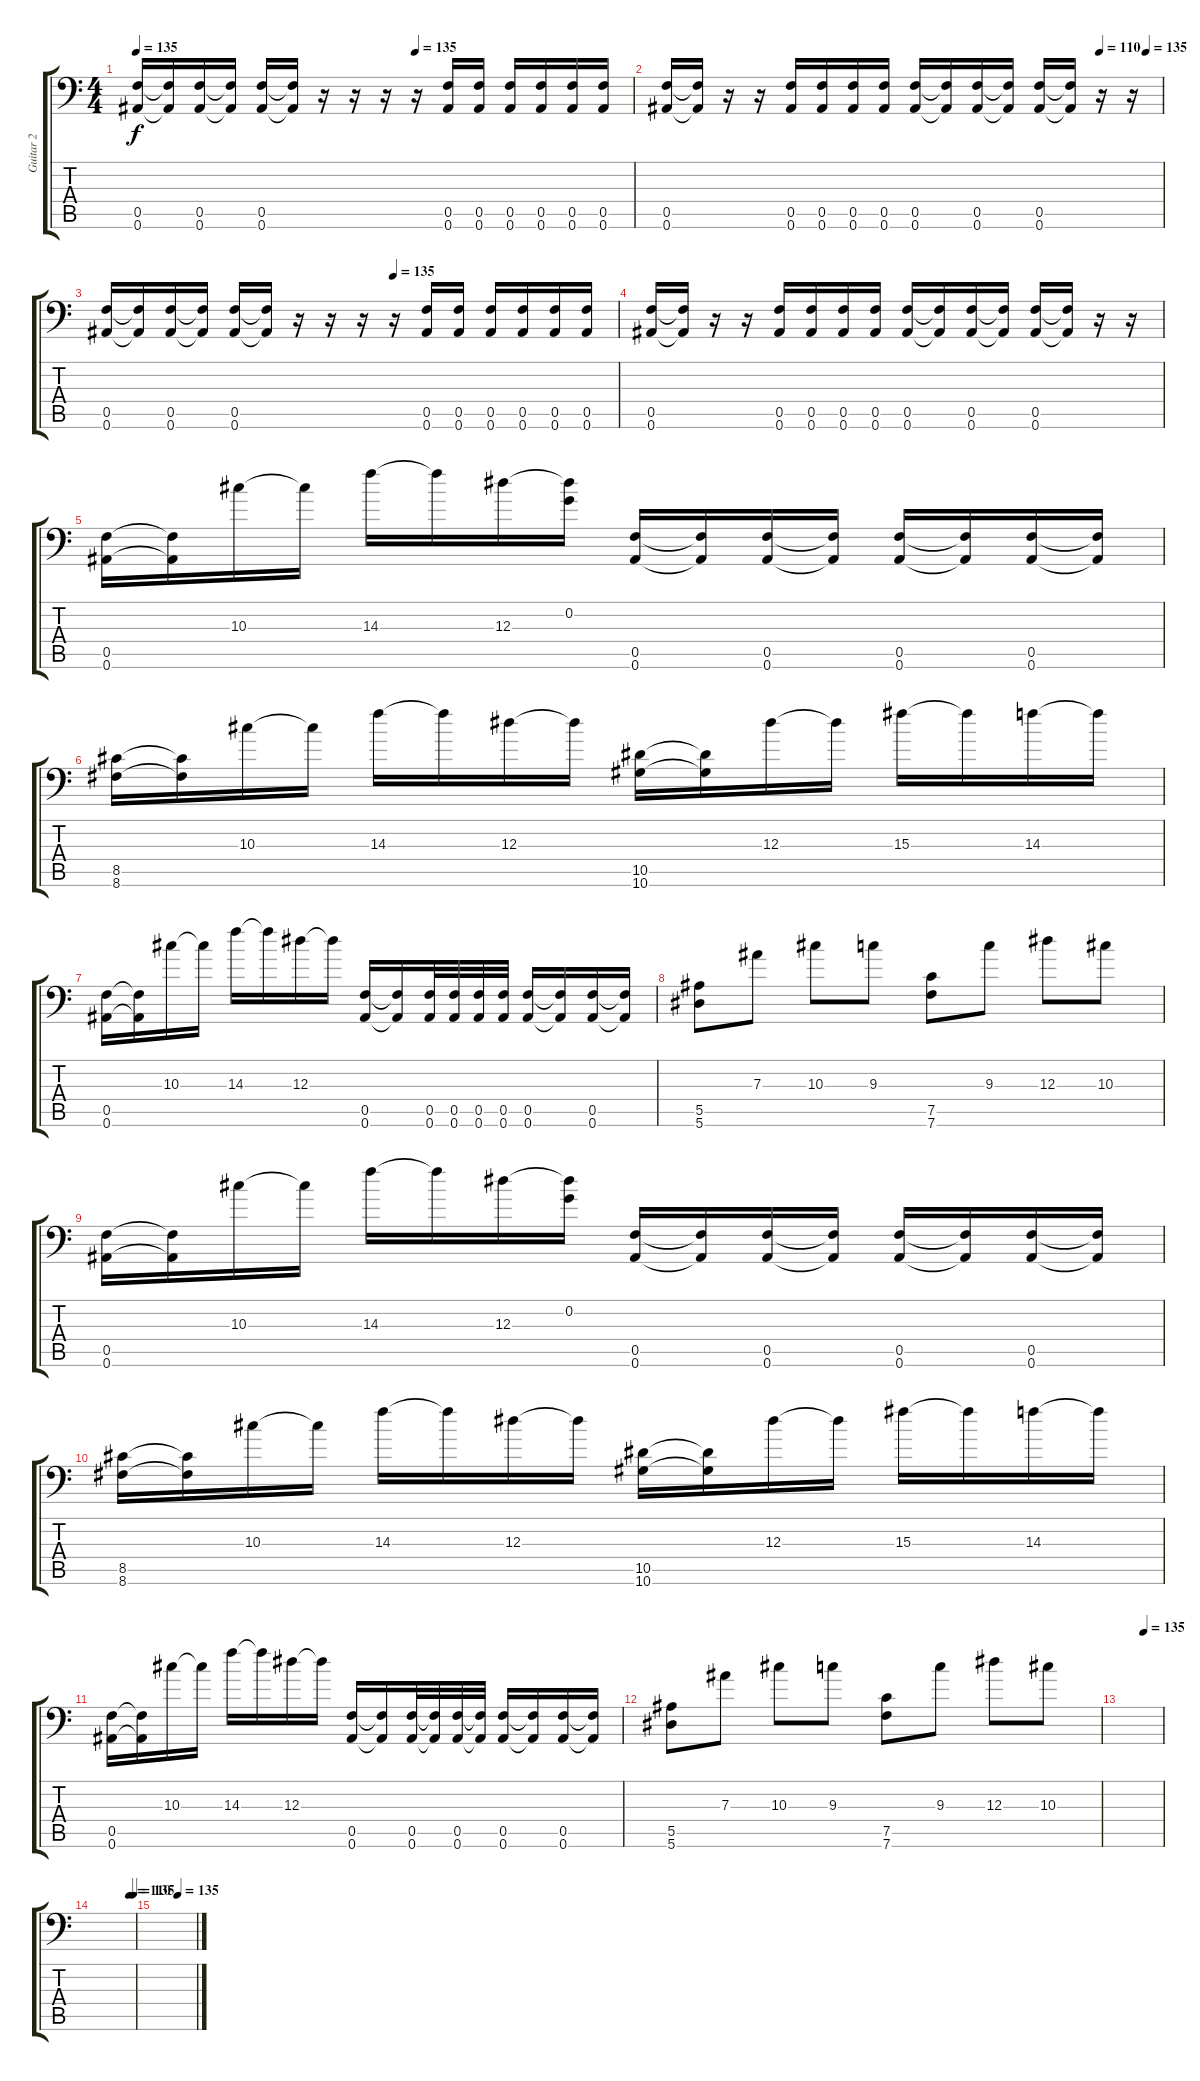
\track ("Guitar 2" "Guitar 2") {instrument distortionguitar}
\staff {score tabs}
\tuning (C4 G3 Eb3 Bb2 F2 Bb1) {hide}
\ts (4 4)
\tempo 135
\tempo (135 0.5625)
\clef f4
\ks c
(0.5 0.6).16{dy f} (0.5{t} 0.6{t}).16 (0.5 0.6).16 (0.5{t} 0.6{t}).16 (0.5 0.6).16 (0.5{t} 0.6{t}).16 r.16 r.16 r.16 r.16 (0.5 0.6).16 (0.5 0.6).16 (0.5 0.6).16 (0.5 0.6).16 (0.5 0.6).16 (0.5 0.6).16 |
\tempo (110 0.875)
\tempo (135 0.96875)
(0.5 0.6).16 (0.5{t} 0.6{t}).16 r.16 r.16 (0.5 0.6).16 (0.5 0.6).16 (0.5 0.6).16 (0.5 0.6).16 (0.5 0.6).16 (0.5{t} 0.6{t}).16 (0.5 0.6).16 (0.5{t} 0.6{t}).16 (0.5 0.6).16 (0.5{t} 0.6{t}).16 r.16 r.16 |
\tempo (135 0.5625)
(0.5 0.6).16 (0.5{t} 0.6{t}).16 (0.5 0.6).16 (0.5{t} 0.6{t}).16 (0.5 0.6).16 (0.5{t} 0.6{t}).16 r.16 r.16 r.16 r.16 (0.5 0.6).16 (0.5 0.6).16 (0.5 0.6).16 (0.5 0.6).16 (0.5 0.6).16 (0.5 0.6).16 |
(0.5 0.6).16 (0.5{t} 0.6{t}).16 r.16 r.16 (0.5 0.6).16 (0.5 0.6).16 (0.5 0.6).16 (0.5 0.6).16 (0.5 0.6).16 (0.5{t} 0.6{t}).16 (0.5 0.6).16 (0.5{t} 0.6{t}).16 (0.5 0.6).16 (0.5{t} 0.6{t}).16 r.16 r.16 |
(0.5 0.6).16 (0.5{t} 0.6{t}).16 10.3.16 10.3{t}.16 14.3.16 14.3{t}.16 12.3.16 (0.2 12.3{t}).16 (0.5 0.6).16 (0.5{t} 0.6{t}).16 (0.5 0.6).16 (0.5{t} 0.6{t}).16 (0.5 0.6).16 (0.5{t} 0.6{t}).16 (0.5 0.6).16 (0.5{t} 0.6{t}).16 |
(8.5 8.6).16 (8.5{t} 8.6{t}).16 10.3.16 10.3{t}.16 14.3.16 14.3{t}.16 12.3.16 12.3{t}.16 (10.5 10.6).16 (10.5{t} 10.6{t}).16 12.3.16 12.3{t}.16 15.3.16 15.3{t}.16 14.3.16 14.3{t}.16 |
(0.5 0.6).16 (0.5{t} 0.6{t}).16 10.3.16 10.3{t}.16 14.3.16 14.3{t}.16 12.3.16 12.3{t}.16 (0.5 0.6).16 (0.5{t} 0.6{t}).16 (0.5 0.6).32 (0.5 0.6).32 (0.5 0.6).32 (0.5 0.6).32 (0.5 0.6).16 (0.5{t} 0.6{t}).16 (0.5 0.6).16 (0.5{t} 0.6{t}).16 |
(5.5 5.6).8 7.3.8 10.3.8 9.3.8 (7.5 7.6).8 9.3.8 12.3.8 10.3.8 |
(0.5 0.6).16 (0.5{t} 0.6{t}).16 10.3.16 10.3{t}.16 14.3.16 14.3{t}.16 12.3.16 (0.2 12.3{t}).16 (0.5 0.6).16 (0.5{t} 0.6{t}).16 (0.5 0.6).16 (0.5{t} 0.6{t}).16 (0.5 0.6).16 (0.5{t} 0.6{t}).16 (0.5 0.6).16 (0.5{t} 0.6{t}).16 |
(8.5 8.6).16 (8.5{t} 8.6{t}).16 10.3.16 10.3{t}.16 14.3.16 14.3{t}.16 12.3.16 12.3{t}.16 (10.5 10.6).16 (10.5{t} 10.6{t}).16 12.3.16 12.3{t}.16 15.3.16 15.3{t}.16 14.3.16 14.3{t}.16 |
(0.5 0.6).16 (0.5{t} 0.6{t}).16 10.3.16 10.3{t}.16 14.3.16 14.3{t}.16 12.3.16 12.3{t}.16 (0.5 0.6).16 (0.5{t} 0.6{t}).16 (0.5 0.6).32 (0.5{t} 0.6{t}).32 (0.5 0.6).32 (0.5{t} 0.6{t}).32 (0.5 0.6).16 (0.5{t} 0.6{t}).16 (0.5 0.6).16 (0.5{t} 0.6{t}).16 |
(5.5 5.6).8 7.3.8 10.3.8 9.3.8 (7.5 7.6).8 9.3.8 12.3.8 10.3.8 |
\tempo (135 0.5625)
|
\tempo (110 0.875)
\tempo (135 0.96875)
|
\tempo (135 0.5625)
